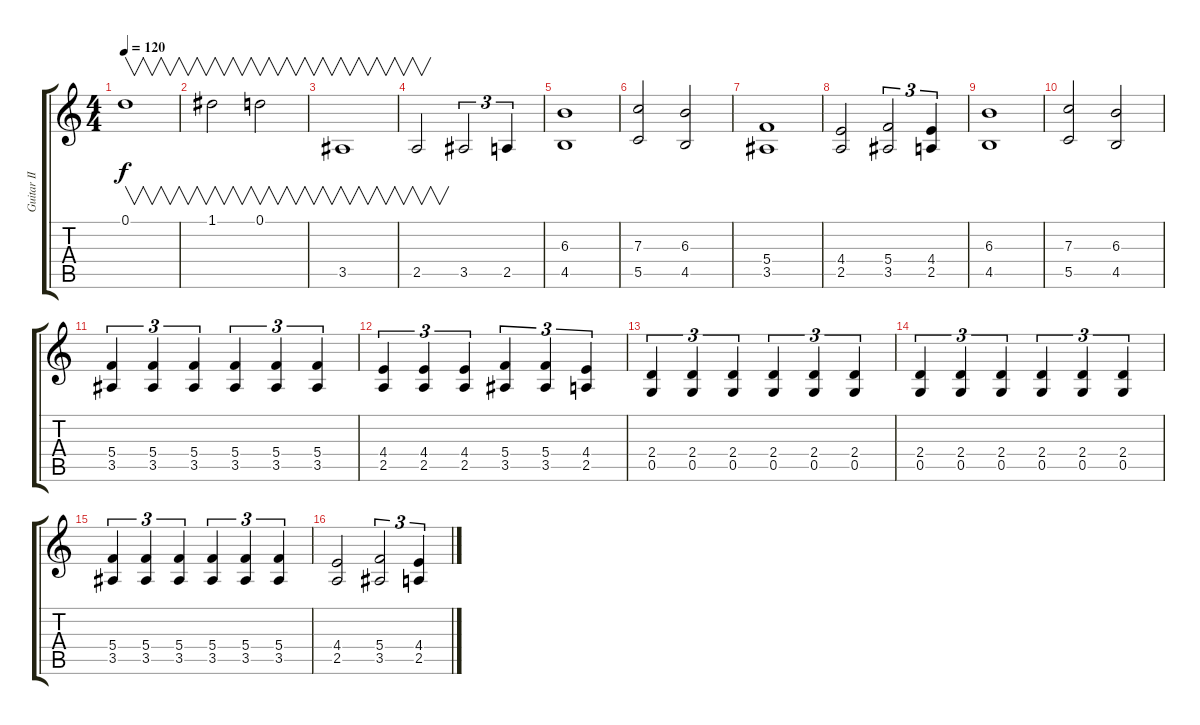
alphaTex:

\track ("Guitar II" "Guitar II") {instrument distortionguitar}
\staff {score tabs}
\tuning (D4 A3 F3 C3 G2 D2) {hide}
\ts (4 4)
\tempo 120
\clef g2
\ks c
0.1.1{v dy f} |
1.1.2{v} 0.1.2{v} |
3.5.1{v} |
2.5.2{v} 3.5.2{tu (3 2)} 2.5.4{tu (3 2)} |
(6.3 4.5).1 |
(7.3 5.5).2 (6.3 4.5).2 |
(5.4 3.5).1 |
(4.4 2.5).2 (5.4 3.5).2{tu (3 2)} (4.4 2.5).4{tu (3 2)} |
(6.3 4.5).1 |
(7.3 5.5).2 (6.3 4.5).2 |
(5.4 3.5).4{tu (3 2)} (5.4 3.5).4{tu (3 2)} (5.4 3.5).4{tu (3 2)} (5.4 3.5).4{tu (3 2)} (5.4 3.5).4{tu (3 2)} (5.4 3.5).4{tu (3 2)} |
(4.4 2.5).4{tu (3 2)} (4.4 2.5).4{tu (3 2)} (4.4 2.5).4{tu (3 2)} (5.4 3.5).4{tu (3 2)} (5.4 3.5).4{tu (3 2)} (4.4 2.5).4{tu (3 2)} |
(2.4 0.5).4{tu (3 2)} (2.4 0.5).4{tu (3 2)} (2.4 0.5).4{tu (3 2)} (2.4 0.5).4{tu (3 2)} (2.4 0.5).4{tu (3 2)} (2.4 0.5).4{tu (3 2)} |
(2.4 0.5).4{tu (3 2)} (2.4 0.5).4{tu (3 2)} (2.4 0.5).4{tu (3 2)} (2.4 0.5).4{tu (3 2)} (2.4 0.5).4{tu (3 2)} (2.4 0.5).4{tu (3 2)} |
(5.4 3.5).4{tu (3 2)} (5.4 3.5).4{tu (3 2)} (5.4 3.5).4{tu (3 2)} (5.4 3.5).4{tu (3 2)} (5.4 3.5).4{tu (3 2)} (5.4 3.5).4{tu (3 2)} |
(4.4 2.5).2 (5.4 3.5).2{tu (3 2)} (4.4 2.5).4{tu (3 2)}
